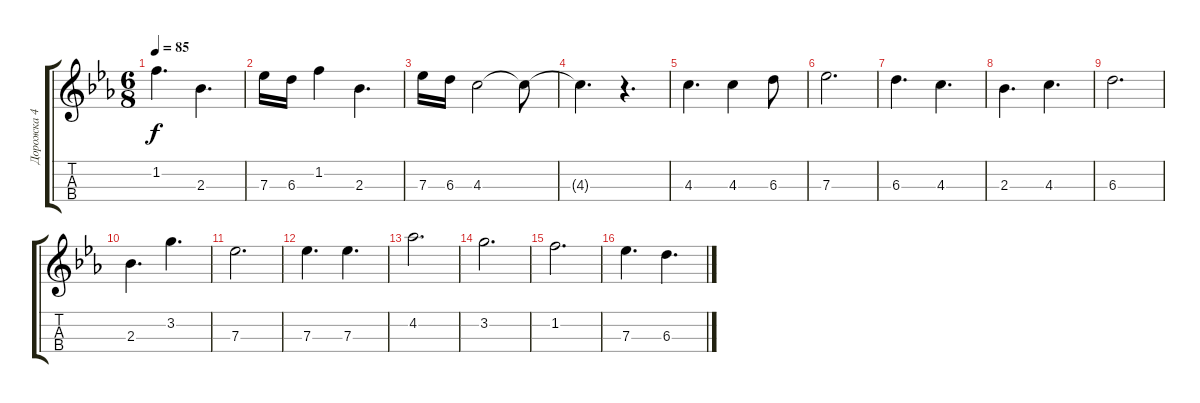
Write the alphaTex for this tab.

\track ("Дорожка 4" "Дорожка 4") {instrument acousticguitarnylon}
\staff {score tabs}
\tuning (A4 E4 Ab3 G4) {hide}
\ts (6 8)
\tempo 85
\clef g2
\ks eb
1.2.4{d dy f} 2.3.4{d} |
7.3.16 6.3.16 1.2.4 2.3.4{d} |
7.3.16 6.3.16 4.3.2 4.3{t}.8 |
4.3{t}.4{d} r.4{d} |
4.3.4{d} 4.3.4 6.3.8 |
7.3.2{d} |
6.3.4{d} 4.3.4{d} |
2.3.4{d} 4.3.4{d} |
6.3.2{d} |
2.3.4{d} 3.2.4{d} |
7.3.2{d} |
7.3.4{d} 7.3.4{d} |
4.2.2{d} |
3.2.2{d} |
1.2.2{d} |
7.3.4{d} 6.3.4{d}
